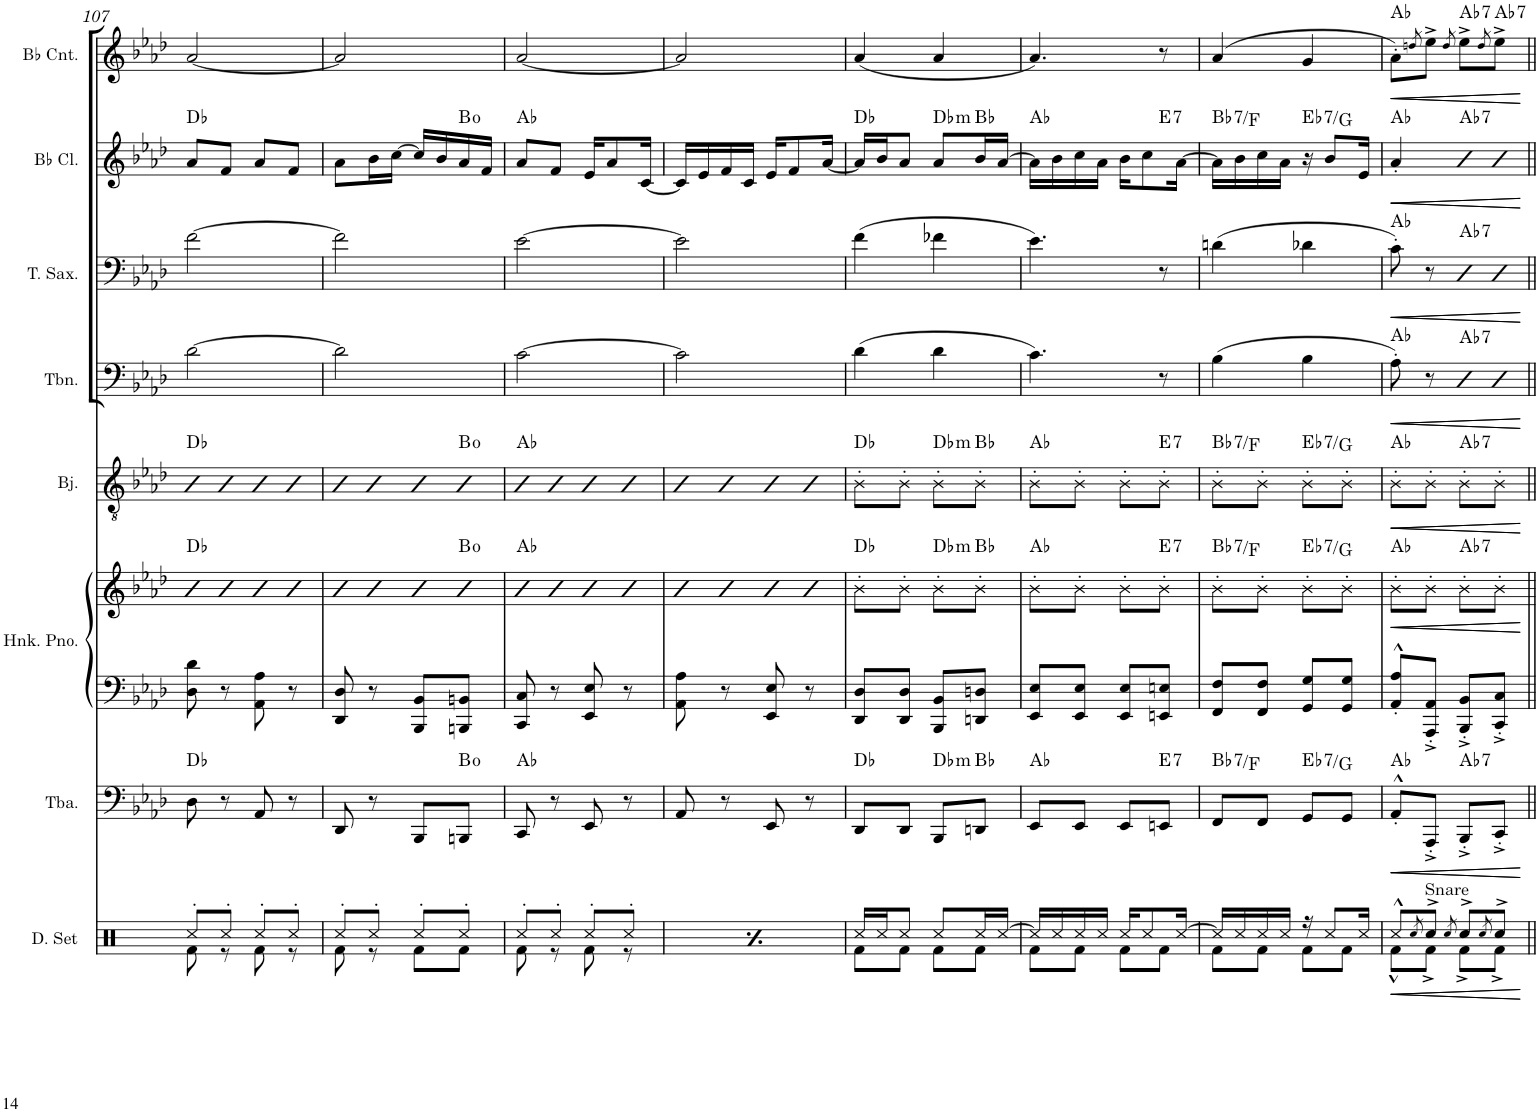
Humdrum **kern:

**kern	**dynam	**kern	**dynam	**harte	**kern	**kern	**dynam	**harte	**kern	**dynam	**harte	**kern	**dynam	**harte	**kern	**dynam	**harte	**kern	**dynam	**harte	**kern	**dynam	**harte
*part8	*part8	*part7	*part7	*part7	*part6	*part6	*part6	*part6	*part5	*part5	*part5	*part4	*part4	*part4	*part3	*part3	*part3	*part2	*part2	*part2	*part1	*part1	*part1
*staff9	*staff9	*staff8	*staff8	*	*staff7	*staff6	*staff6/7	*	*staff5	*staff5	*	*staff4	*staff4	*	*staff3	*staff3	*	*staff2	*staff2	*	*staff1	*staff1	*
*I"Drumset	*	*I"Tuba	*	*	*I"Honky Tonk Piano	*	*	*	*I"Banjo	*	*	*I"Trombone	*	*	*I"Tenor Saxophone	*	*	*I"Bb Clarinet	*	*	*I"Bb Cornet	*	*
*I'D. Set	*	*I'Tba.	*	*	*I'Hnk. Pno.	*	*	*	*I'Bj.	*	*	*I'Tbn.	*	*	*I'T. Sax.	*	*	*I'Bb Cl.	*	*	*I'Bb Cnt.	*	*
!!LO:PB:g=z
*clefX	*	*clefF4	*	*	*clefF4	*clefG2	*	*	*clefGv2	*	*	*clefF4	*	*	*clefF4	*	*	*clefG2	*	*	*clefG2	*	*
*	*	*	*	*	*	*	*	*	*ITrd7c12	*	*	*	*	*	*ITrd8c14	*	*	*ITrd1c2	*	*	*ITrd1c2	*	*
*k[]	*	*k[b-e-a-d-]	*	*	*k[b-e-a-d-]	*k[b-e-a-d-]	*	*	*k[b-e-a-d-]	*	*	*k[b-e-a-d-]	*	*	*k[b-e-a-d-]	*	*	*k[b-e-a-d-]	*	*	*k[b-e-a-d-]	*	*
*M2/4	*	*M2/4	*	*	*M2/4	*M2/4	*	*	*M2/4	*	*	*M2/4	*	*	*M2/4	*	*	*M2/4	*	*	*M2/4	*	*
=107	=107	=107	=107	=107	=107	=107	=107	=107	=107	=107	=107	=107	=107	=107	=107	=107	=107	=107	=107	=107	=107	=107	=107
*^	*	*	*	*	*	*	*	*	*	*	*	*	*	*	*	*	*	*	*	*	*	*	*
8Rcc'/L	8Rf\	.	8D-\	.	Db:maj	8D-\ 8d-\	8b-	.	Db:maj	8b-	.	Db:maj	[2d-\	.	.	[2f\	.	.	8a-/L	.	Db:maj	[2a-/	.	.
8Rcc'/J	8r	.	8r	.	.	8r	8b-	.	.	8b-	.	.	.	.	.	.	.	.	8f/J	.	.	.	.	.
8Rcc'/L	8Rf\	.	8AA-/	.	.	8AA-\ 8A-\	8b-	.	.	8b-	.	.	.	.	.	.	.	.	8a-/L	.	.	.	.	.
8Rcc'/J	8r	.	8r	.	.	8r	8b-	.	.	8b-	.	.	.	.	.	.	.	.	8f/J	.	.	.	.	.
=108	=108	=108	=108	=108	=108	=108	=108	=108	=108	=108	=108	=108	=108	=108	=108	=108	=108	=108	=108	=108	=108	=108	=108	=108
8Rcc'/L	8Rf\	.	8DD-/	.	.	8DD-/ 8D-/	8b-	.	.	8b-	.	.	2d-\]	.	.	2f\]	.	.	8a-\L	.	.	2a-/]	.	.
8Rcc'/J	8r	.	8r	.	.	8r	8b-	.	.	8b-	.	.	.	.	.	.	.	.	16b-\L	.	.	.	.	.
.	.	.	.	.	.	.	.	.	.	.	.	.	.	.	.	.	.	.	[16cc\JJ	.	.	.	.	.
8Rcc'/L	8Rf\L	.	8BBB-/L	.	.	8BBB-/ 8BB-/L	8b-	.	.	8b-	.	.	.	.	.	.	.	.	16cc/LL]	.	.	.	.	.
.	.	.	.	.	.	.	.	.	.	.	.	.	.	.	.	.	.	.	16b-/	.	.	.	.	.
8Rcc'/J	8Rf\J	.	8BBBn/J	.	B:dim	8BBBn/ 8BBn/J	8b-	.	B:dim	8b-	.	B:dim	.	.	.	.	.	.	16a-/	.	B:dim	.	.	.
.	.	.	.	.	.	.	.	.	.	.	.	.	.	.	.	.	.	.	16f/JJ	.	.	.	.	.
=109	=109	=109	=109	=109	=109	=109	=109	=109	=109	=109	=109	=109	=109	=109	=109	=109	=109	=109	=109	=109	=109	=109	=109	=109
8Rcc'/L	8Rf\	.	8CC/	.	Ab:maj	8CC/ 8C/	8b-	.	Ab:maj	8b-	.	Ab:maj	[2c\	.	.	[2e-\	.	.	8a-/L	.	Ab:maj	[2a-/	.	.
8Rcc'/J	8r	.	8r	.	.	8r	8b-	.	.	8b-	.	.	.	.	.	.	.	.	8f/J	.	.	.	.	.
8Rcc'/L	8Rf\	.	8EE-/	.	.	8EE-/ 8E-/	8b-	.	.	8b-	.	.	.	.	.	.	.	.	16e-/KL	.	.	.	.	.
.	.	.	.	.	.	.	.	.	.	.	.	.	.	.	.	.	.	.	8a-/	.	.	.	.	.
8Rcc'/J	8r	.	8r	.	.	8r	8b-	.	.	8b-	.	.	.	.	.	.	.	.	.	.	.	.	.	.
.	.	.	.	.	.	.	.	.	.	.	.	.	.	.	.	.	.	.	[16c/Jk	.	.	.	.	.
=110	=110	=110	=110	=110	=110	=110	=110	=110	=110	=110	=110	=110	=110	=110	=110	=110	=110	=110	=110	=110	=110	=110	=110	=110
8Rcc'/L	8Rf\	.	8AA-/	.	.	8AA-\ 8A-\	8b-	.	.	8b-	.	.	2c\]	.	.	2e-\]	.	.	16c/LL]	.	.	2a-/]	.	.
.	.	.	.	.	.	.	.	.	.	.	.	.	.	.	.	.	.	.	16e-/	.	.	.	.	.
8Rcc'/J	8r	.	8r	.	.	8r	8b-	.	.	8b-	.	.	.	.	.	.	.	.	16f/	.	.	.	.	.
.	.	.	.	.	.	.	.	.	.	.	.	.	.	.	.	.	.	.	16c/JJ	.	.	.	.	.
8Rcc'/L	8Rf\	.	8EE-/	.	.	8EE-/ 8E-/	8b-	.	.	8b-	.	.	.	.	.	.	.	.	16e-/KL	.	.	.	.	.
.	.	.	.	.	.	.	.	.	.	.	.	.	.	.	.	.	.	.	8f/	.	.	.	.	.
8Rcc'/J	8r	.	8r	.	.	8r	8b-	.	.	8b-	.	.	.	.	.	.	.	.	.	.	.	.	.	.
.	.	.	.	.	.	.	.	.	.	.	.	.	.	.	.	.	.	.	[16a-/Jk	.	.	.	.	.
=111	=111	=111	=111	=111	=111	=111	=111	=111	=111	=111	=111	=111	=111	=111	=111	=111	=111	=111	=111	=111	=111	=111	=111	=111
16Rcc/LL	8Rf\L	.	8DD-/L	.	Db:maj	8DD-/ 8D-/L	8b-'\L	.	Db:maj	8B-'\L	.	Db:maj	(4d-\	.	.	(4f\	.	.	16a-/LL]	.	Db:maj	(4a-/	.	.
16Rcc/J	.	.	.	.	.	.	.	.	.	.	.	.	.	.	.	.	.	.	16b-/J	.	.	.	.	.
8Rcc/J	8Rf\J	.	8DD-/J	.	.	8DD-/ 8D-/J	8b-'\J	.	.	8B-'\J	.	.	.	.	.	.	.	.	8a-/J	.	.	.	.	.
!	!	!	!	!	!LO:H:kt=m	!	!	!	!LO:H:kt=m	!	!	!LO:H:kt=m	!	!	!	!	!	!	!	!	!LO:H:kt=m	!	!	!
8Rcc/L	8Rf\L	.	8BBB-/L	.	Db:min	8BBB-/ 8BB-/L	8b-'\L	.	Db:min	8B-'\L	.	Db:min	4d-\	.	.	4f-X\	.	.	8a-/L	.	Db:min	4a-/	.	.
16Rcc/L	8Rf\J	.	8DDn/J	.	Bb:maj	8DDn/ 8Dn/J	8b-'\J	.	Bb:maj	8B-'\J	.	Bb:maj	.	.	.	.	.	.	16b-/L	.	Bb:maj	.	.	.
[16Rcc/JJ	.	.	.	.	.	.	.	.	.	.	.	.	.	.	.	.	.	.	[16a-/JJ	.	.	.	.	.
=112	=112	=112	=112	=112	=112	=112	=112	=112	=112	=112	=112	=112	=112	=112	=112	=112	=112	=112	=112	=112	=112	=112	=112	=112
*	*	*	*	*	*	*	*	*	*	*	*	*	*	*	*	*	*	*	*^	*	*	*	*	*
16Rcc/LL]	8Rf\L	.	8EE-/L	.	Ab:maj	8EE-/ 8E-/L	8b-'\L	.	Ab:maj	8B-'\L	.	Ab:maj	4.c\)	.	.	4.e-\)	.	.	16a-\LL]	4.ryy	.	Ab:maj	4.a-/)	.	.
16Rcc/	.	.	.	.	.	.	.	.	.	.	.	.	.	.	.	.	.	.	16b-\	.	.	.	.	.	.
16Rcc/	8Rf\J	.	8EE-/J	.	.	8EE-/ 8E-/J	8b-'\J	.	.	8B-'\J	.	.	.	.	.	.	.	.	16cc\	.	.	.	.	.	.
16Rcc/JJ	.	.	.	.	.	.	.	.	.	.	.	.	.	.	.	.	.	.	16a-\JJ	.	.	.	.	.	.
16Rcc/KL	8Rf\L	.	8EE-/L	.	.	8EE-/ 8E-/L	8b-'\L	.	.	8B-'\L	.	.	.	.	.	.	.	.	16b-\KL	.	.	.	.	.	.
8Rcc/	.	.	.	.	.	.	.	.	.	.	.	.	.	.	.	.	.	.	8cc\	.	.	.	.	.	.
!	!	!	!	!	!LO:H:kt=7	!	!	!	!LO:H:kt=7	!	!	!LO:H:kt=7	!	!	!	!	!	!	!	!	!	!LO:H:kt=7	!	!	!
.	8Rf\J	.	8EEn/J	.	E:7	8EEn/ 8En/J	8b-'\J	.	E:7	8B-'\J	.	E:7	8r	.	.	8r	.	.	.	8ryy	.	E:7	8r	.	.
[16Rcc/Jk	.	.	.	.	.	.	.	.	.	.	.	.	.	.	.	.	.	.	[16a-\Jk	.	.	.	.	.	.
=113	=113	=113	=113	=113	=113	=113	=113	=113	=113	=113	=113	=113	=113	=113	=113	=113	=113	=113	=113	=113	=113	=113	=113	=113	=113
!	!	!	!	!	!LO:H:kt=7	!	!	!	!LO:H:kt=7	!	!	!LO:H:kt=7	!	!	!	!	!	!	!	!	!	!LO:H:kt=7	!	!	!
*	*	*	*	*	*	*	*	*	*	*	*	*	*	*	*	*	*	*	*v	*v	*	*	*	*	*
16Rcc/LL]	8Rf\L	.	8FF/L	.	Bb:7/5	8FF/ 8F/L	8b-'\L	.	Bb:7/5	8B-'\L	.	Bb:7/5	(4B-\	.	.	(4dn\	.	.	16a-\LL]	.	Bb:7/5	(4a-/	.	.
16Rcc/	.	.	.	.	.	.	.	.	.	.	.	.	.	.	.	.	.	.	16b-\	.	.	.	.	.
16Rcc/	8Rf\J	.	8FF/J	.	.	8FF/ 8F/J	8b-'\J	.	.	8B-'\J	.	.	.	.	.	.	.	.	16cc\	.	.	.	.	.
16Rcc/JJ	.	.	.	.	.	.	.	.	.	.	.	.	.	.	.	.	.	.	16a-\JJ	.	.	.	.	.
!	!	!	!	!	!LO:H:kt=7	!	!	!	!LO:H:kt=7	!	!	!LO:H:kt=7	!	!	!	!	!	!	!	!	!LO:H:kt=7	!	!	!
16r	8Rf\L	.	8GG/L	.	Eb:7/3	8GG/ 8G/L	8b-'\L	.	Eb:7/3	8B-'\L	.	Eb:7/3	4B-\	.	.	4d-X\	.	.	16r	.	Eb:7/3	4g/	.	.
8Rcc/L	.	.	.	.	.	.	.	.	.	.	.	.	.	.	.	.	.	.	8b-/L	.	.	.	.	.
.	8Rf\J	.	8GG/J	.	.	8GG/ 8G/J	8b-'\J	.	.	8B-'\J	.	.	.	.	.	.	.	.	.	.	.	.	.	.
16Rcc/Jk	.	.	.	.	.	.	.	.	.	.	.	.	.	.	.	.	.	.	16e-/Jk	.	.	.	.	.
=114	=114	=114	=114	=114	=114	=114	=114	=114	=114	=114	=114	=114	=114	=114	=114	=114	=114	=114	=114	=114	=114	=114	=114	=114
!	!	!LO:HP:b	!	!LO:HP:b	!	!	!	!LO:HP:b	!	!	!LO:HP:b	!	!	!LO:HP:b	!	!	!LO:HP:b	!	!	!LO:HP:b	!	!	!LO:HP:b	!
8Rcc^^/L	8Rf^^\L	<	8AA-'^^/L	<	Ab:maj	8AA-/'^^ 8A-/'^^L	8b-'\L	<	Ab:maj	8B-'\L	<	Ab:maj	8A-'\)	<	Ab:maj	8c'\)	<	Ab:maj	4a-'/	<	Ab:maj	8a-'\L)	<	Ab:maj
8qRcc/	.	.	.	.	.	.	.	.	.	.	.	.	.	.	.	.	.	.	.	.	.	8qddn/	.	.
!LO:TX:a:t=Snare	!	!	!	!	!	!	!	!	!	!	!	!	!	!	!	!	!	!	!	!	!	!	!	!
!	!	!	!	!LO:HP:b	!	!	!	!LO:HP:b	!	!	!LO:HP:b	!	!	!LO:HP:b	!	!	!LO:HP:b	!	!	!	!	!	!	!
8Rcc^/J	8Rf^\J	.	8AAA-'^/J	<	.	8AAA-/'^ 8AA-/'^J	8b-'\J	<	.	8B-'\J	<	.	8r	<	.	8r	<	.	.	.	.	8ee-^\J	.	.
8qRcc/	.	.	.	.	.	.	.	.	.	.	.	.	.	.	.	.	.	.	.	.	.	8qdd/	.	.
!	!	!	!	!	!LO:H:kt=7	!	!	!	!LO:H:kt=7	!	!	!LO:H:kt=7	!	!	!LO:H:kt=7	!	!	!LO:H:kt=7	!	!LO:HP:b	!LO:H:kt=7	!	!	!LO:H:kt=7
8Rcc^/L	8Rf^\L	.	8BBB-'^/L	.	Ab:7	8BBB-/'^ 8BB-/'^L	8b-'\L	.	Ab:7	8B-'\L	.	Ab:7	8b-L	.	Ab:7	8b-L	.	Ab:7	8b-	<	Ab:7	8ee-^\L	.	Ab:7
8qRcc/	.	.	.	.	.	.	.	.	.	.	.	.	.	.	.	.	.	.	.	.	.	8qdd/	.	.
!	!	!	!	!	!	!	!	!	!	!	!	!	!	!	!	!	!	!	!	!	!	!	!	!LO:H:kt=7
8Rcc^/J	8Rf^\J	.	8CC'^/J	.	.	8CC/'^ 8C/'^J	8b-'\J	.	.	8B-'\J	.	.	8b-J	.	.	8b-J	.	.	8b-	.	.	8ee-^\J	.	Ab:7
*v	*v	*	*	*	*	*	*	*	*	*	*	*	*	*	*	*	*	*	*	*	*	*	*	*
.	[	.	[ [	.	.	.	[ [	.	.	[ [	.	.	[ [	.	.	[ [	.	.	[ [	.	.	[	.
=||	=||	=||	=||	=||	=||	=||	=||	=||	=||	=||	=||	=||	=||	=||	=||	=||	=||	=||	=||	=||	=||	=||	=||
*-	*-	*-	*-	*-	*-	*-	*-	*-	*-	*-	*-	*-	*-	*-	*-	*-	*-	*-	*-	*-	*-	*-	*-
